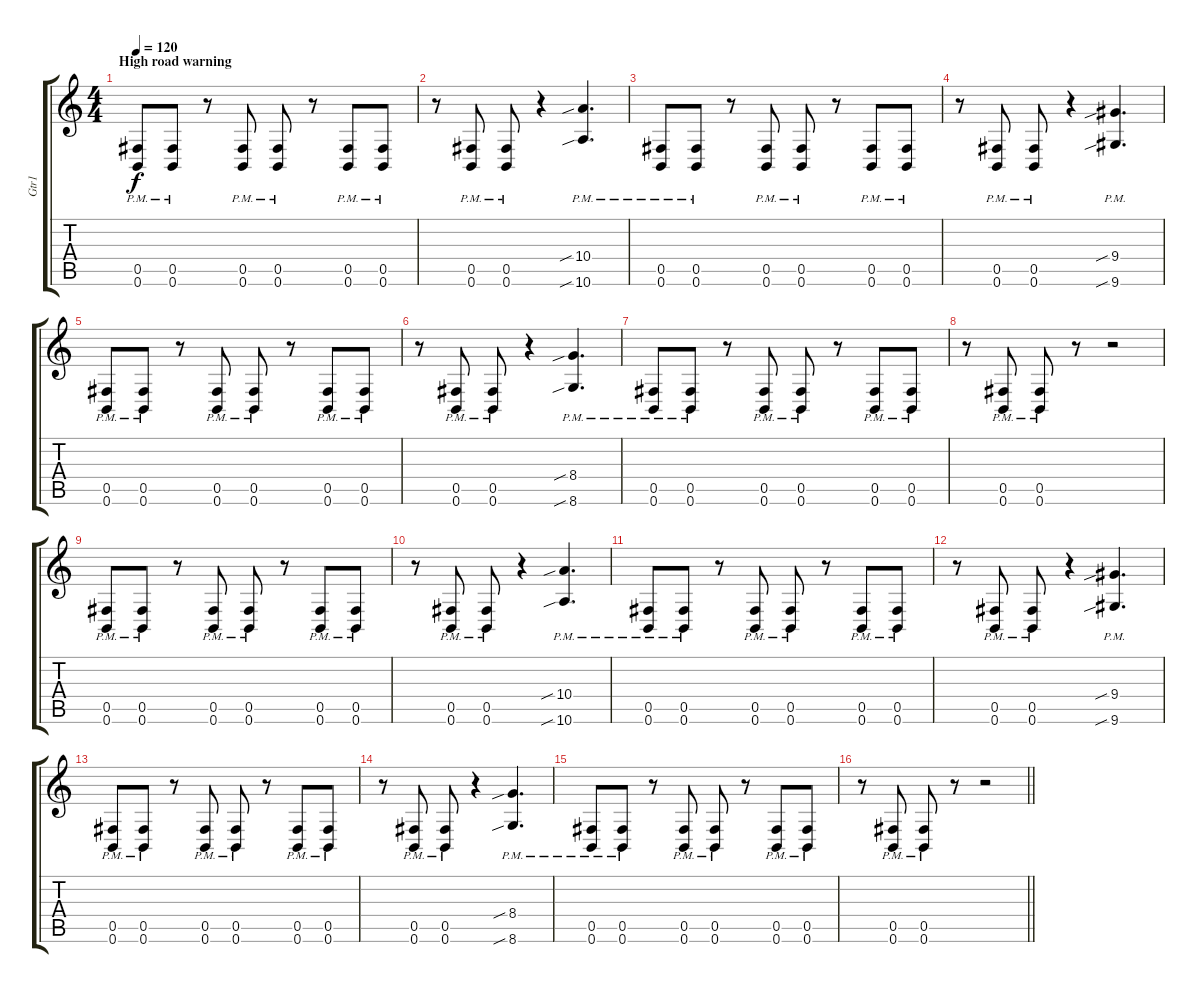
\track ("Gtr1" "Gtr1") {instrument distortionguitar}
\staff {score tabs}
\tuning (Eb4 B3 Gb3 B2 Gb2 B1) {hide}
\ts (4 4)
\section ("" "High road warning")
\tempo 120
\clef g2
\ks c
(0.5{pm} 0.6).8{dy f} (0.5{pm} 0.6).8 r.8 (0.5{pm} 0.6).8 (0.5{pm} 0.6).8 r.8 (0.5{pm} 0.6).8 (0.5{pm} 0.6).8 |
r.8 (0.5{pm} 0.6).8 (0.5{pm} 0.6).8 r.4 (10.4{sib} 10.6{sib pm}).4{d} |
(0.5{pm} 0.6).8 (0.5{pm} 0.6).8 r.8 (0.5{pm} 0.6).8 (0.5{pm} 0.6).8 r.8 (0.5{pm} 0.6).8 (0.5{pm} 0.6).8 |
r.8 (0.5{pm} 0.6).8 (0.5{pm} 0.6).8 r.4 (9.4{sib} 9.6{sib pm}).4{d} |
(0.5{pm} 0.6).8 (0.5{pm} 0.6).8 r.8 (0.5{pm} 0.6).8 (0.5{pm} 0.6).8 r.8 (0.5{pm} 0.6).8 (0.5{pm} 0.6).8 |
r.8 (0.5{pm} 0.6).8 (0.5{pm} 0.6).8 r.4 (8.4{sib} 8.6{sib pm}).4{d} |
(0.5{pm} 0.6).8 (0.5{pm} 0.6).8 r.8 (0.5{pm} 0.6).8 (0.5{pm} 0.6).8 r.8 (0.5{pm} 0.6).8 (0.5{pm} 0.6).8 |
r.8 (0.5{pm} 0.6).8 (0.5{pm} 0.6).8 r.8 r.2 |
(0.5{pm} 0.6).8 (0.5{pm} 0.6).8 r.8 (0.5{pm} 0.6).8 (0.5{pm} 0.6).8 r.8 (0.5{pm} 0.6).8 (0.5{pm} 0.6).8 |
r.8 (0.5{pm} 0.6).8 (0.5{pm} 0.6).8 r.4 (10.4{sib} 10.6{sib pm}).4{d} |
(0.5{pm} 0.6).8 (0.5{pm} 0.6).8 r.8 (0.5{pm} 0.6).8 (0.5{pm} 0.6).8 r.8 (0.5{pm} 0.6).8 (0.5{pm} 0.6).8 |
r.8 (0.5{pm} 0.6).8 (0.5{pm} 0.6).8 r.4 (9.4{sib} 9.6{sib pm}).4{d} |
(0.5{pm} 0.6).8 (0.5{pm} 0.6).8 r.8 (0.5{pm} 0.6).8 (0.5{pm} 0.6).8 r.8 (0.5{pm} 0.6).8 (0.5{pm} 0.6).8 |
r.8 (0.5{pm} 0.6).8 (0.5{pm} 0.6).8 r.4 (8.4{sib} 8.6{sib pm}).4{d} |
(0.5{pm} 0.6).8 (0.5{pm} 0.6).8 r.8 (0.5{pm} 0.6).8 (0.5{pm} 0.6).8 r.8 (0.5{pm} 0.6).8 (0.5{pm} 0.6).8 |
\barLineRight lightlight
r.8 (0.5{pm} 0.6).8 (0.5{pm} 0.6).8 r.8 r.2
